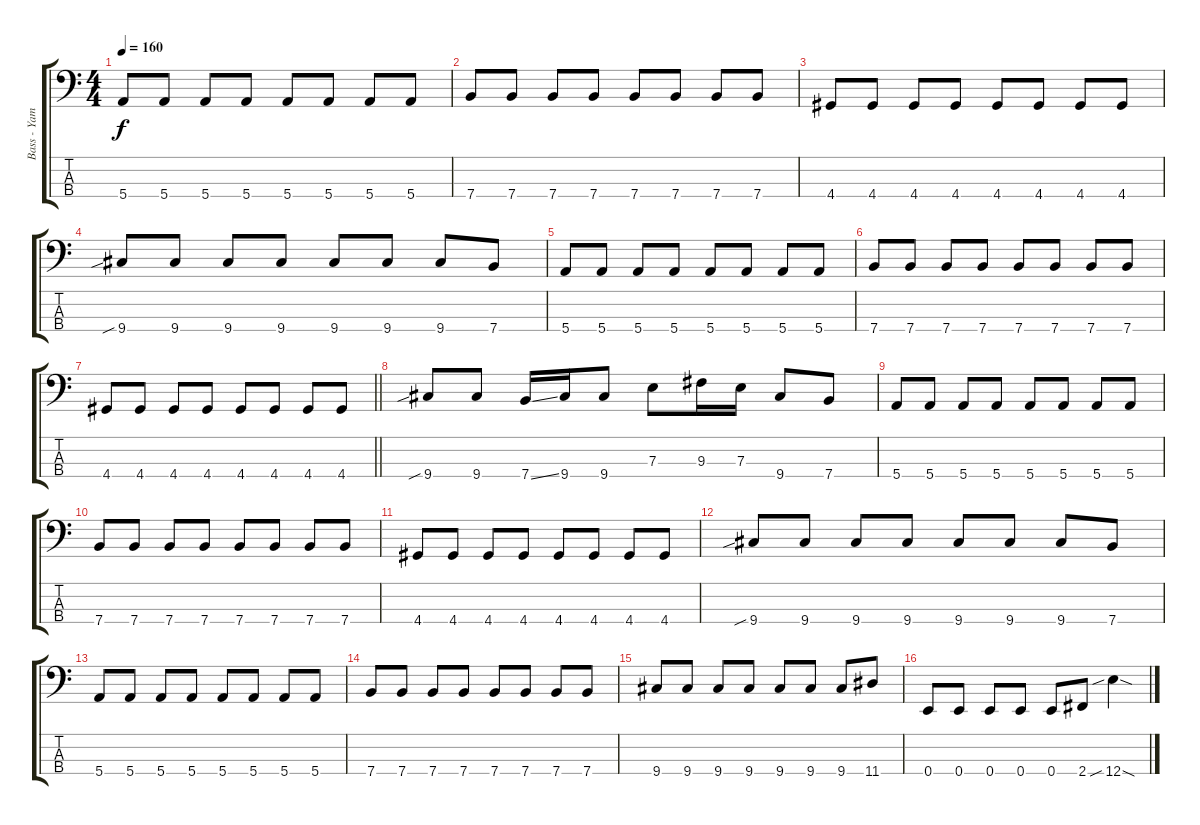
\track ("Bass - Yamada" "Bass - Yam") {instrument electricbasspick}
\staff {score tabs}
\tuning (G2 D2 A1 E1) {hide}
\ts (4 4)
\tempo 160
\clef f4
\ks c
5.4.8{dy f} 5.4.8 5.4.8 5.4.8 5.4.8 5.4.8 5.4.8 5.4.8 |
7.4.8 7.4.8 7.4.8 7.4.8 7.4.8 7.4.8 7.4.8 7.4.8 |
4.4.8 4.4.8 4.4.8 4.4.8 4.4.8 4.4.8 4.4.8 4.4.8 |
9.4{sib}.8 9.4.8 9.4.8 9.4.8 9.4.8 9.4.8 9.4.8 7.4.8 |
5.4.8 5.4.8 5.4.8 5.4.8 5.4.8 5.4.8 5.4.8 5.4.8 |
7.4.8 7.4.8 7.4.8 7.4.8 7.4.8 7.4.8 7.4.8 7.4.8 |
\barLineRight lightlight
4.4.8 4.4.8 4.4.8 4.4.8 4.4.8 4.4.8 4.4.8 4.4.8 |
9.4{sib}.8 9.4.8 7.4{ss}.16 9.4.16 9.4.8 7.3.8 9.3.16 7.3.16 9.4.8 7.4.8 |
5.4.8 5.4.8 5.4.8 5.4.8 5.4.8 5.4.8 5.4.8 5.4.8 |
7.4.8 7.4.8 7.4.8 7.4.8 7.4.8 7.4.8 7.4.8 7.4.8 |
4.4.8 4.4.8 4.4.8 4.4.8 4.4.8 4.4.8 4.4.8 4.4.8 |
9.4{sib}.8 9.4.8 9.4.8 9.4.8 9.4.8 9.4.8 9.4.8 7.4.8 |
5.4.8 5.4.8 5.4.8 5.4.8 5.4.8 5.4.8 5.4.8 5.4.8 |
7.4.8 7.4.8 7.4.8 7.4.8 7.4.8 7.4.8 7.4.8 7.4.8 |
9.4.8 9.4.8 9.4.8 9.4.8 9.4.8 9.4.8 9.4.8 11.4.8 |
0.4.8 0.4.8 0.4.8 0.4.8 0.4.8 2.4.8 12.4{sib sod}.4
